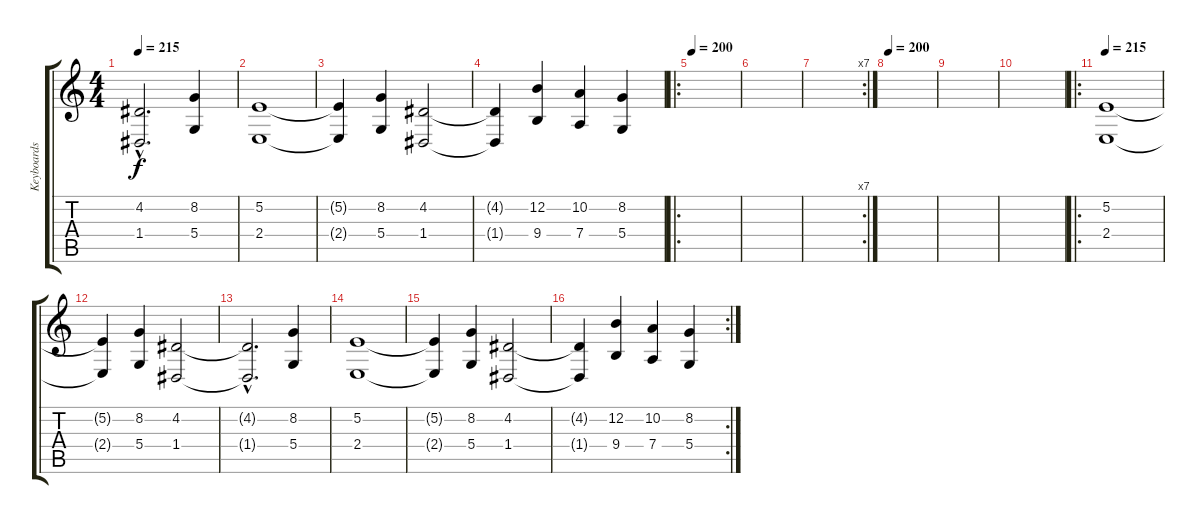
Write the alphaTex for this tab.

\track ("Keyboards 1 (Stian)" "Keyboards ") {instrument choiraahs}
\staff {score tabs}
\tuning (E4 B3 G3 D3 A2 E2) {hide}
\ts (4 4)
\tempo 215
\clef g2
\ks c
(4.2{hac t} 1.4{hac t}).2{d dy f} (8.2 5.4).4 |
(5.2 2.4).1 |
(5.2{t} 2.4{t}).4 (8.2 5.4).4 (4.2 1.4).2 |
(4.2{t} 1.4{t}).4 (12.2 9.4).4 (10.2 7.4).4 (8.2 5.4).4 |
\ro
\tempo 200
|
|
\rc 7
|
\tempo 200
|
|
|
\ro
\tempo 215
(5.2 2.4).1 |
(5.2{t} 2.4{t}).4 (8.2 5.4).4 (4.2 1.4).2 |
(4.2{hac t} 1.4{hac t}).2{d} (8.2 5.4).4 |
(5.2 2.4).1 |
(5.2{t} 2.4{t}).4 (8.2 5.4).4 (4.2 1.4).2 |
\rc 2
(4.2{t} 1.4{t}).4 (12.2 9.4).4 (10.2 7.4).4 (8.2 5.4).4
